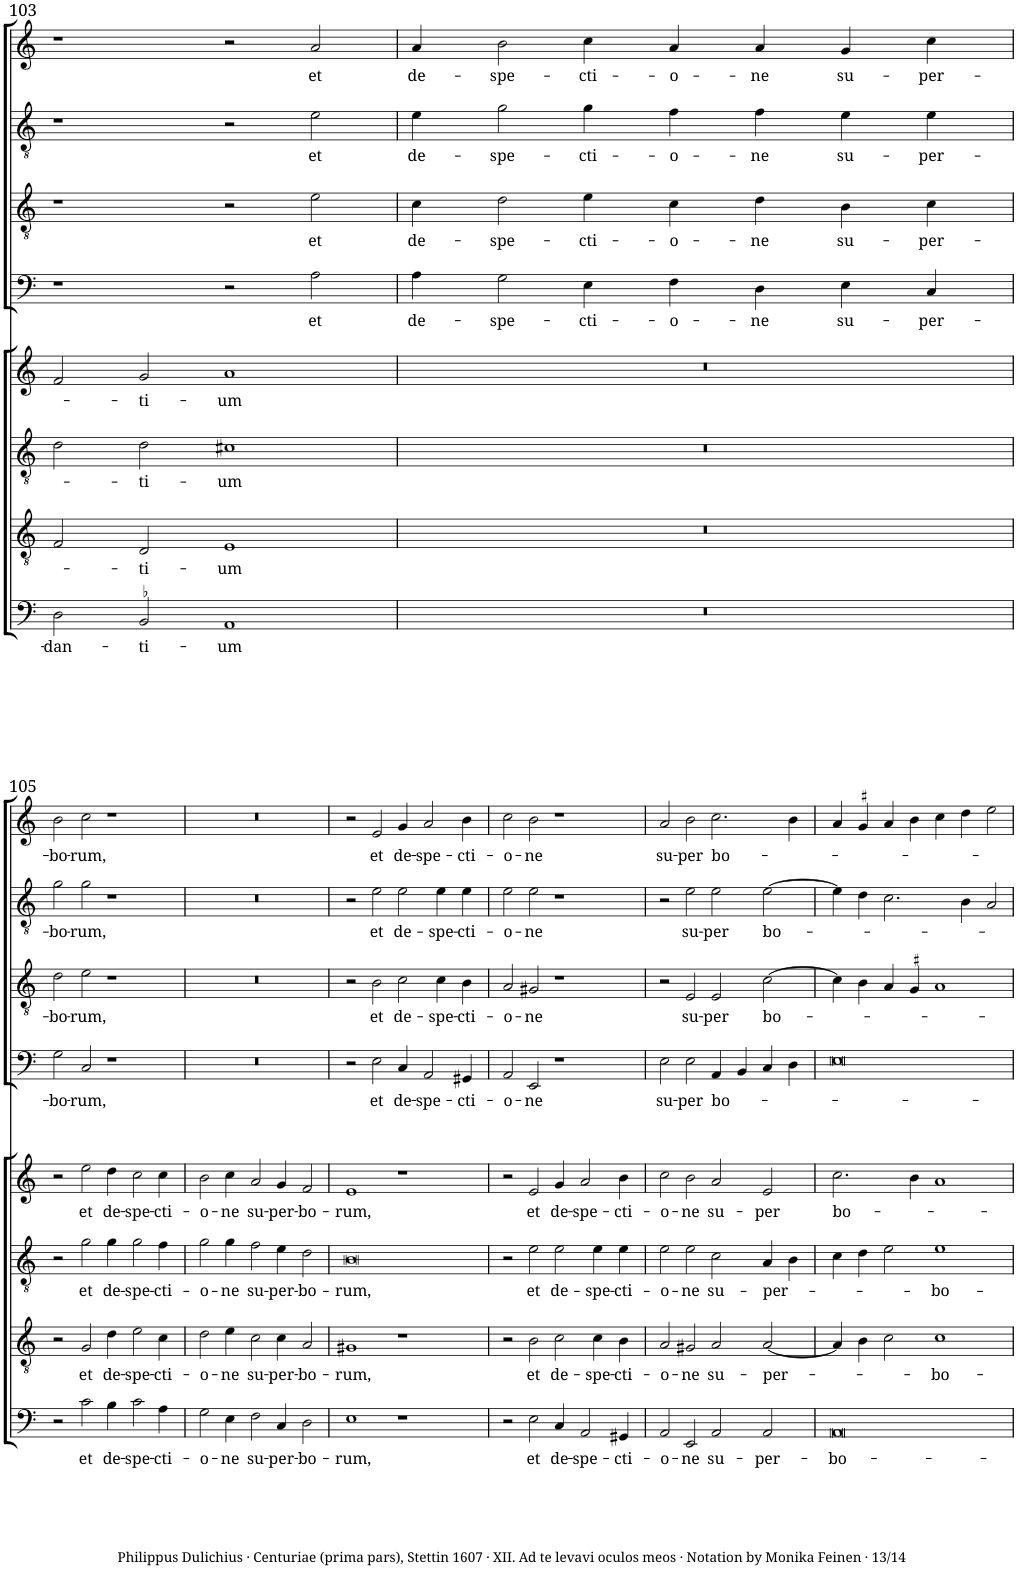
**kern	**text	**kern	**text	**kern	**text	**kern	**text	**kern	**text	**kern	**text	**kern	**text	**kern	**text
*part8	*part8	*part7	*part7	*part6	*part6	*part5	*part5	*part4	*part4	*part3	*part3	*part2	*part2	*part1	*part1
*staff8	*staff8	*staff7	*staff7	*staff6	*staff6	*staff5	*staff5	*staff4	*staff4	*staff3	*staff3	*staff2	*staff2	*staff1	*staff1
*I"Basis.	*	*I"Tenor.	*	*I"Altus.	*	*I"Discantus.	*	*I"Quinta vox.	*	*I"Sexta vox.	*	*I"Septima vox.	*	*I"Octava vox.	*
!!LO:PB:g=z
*clefF4	*	*clefGv2	*	*clefGv2	*	*clefG2	*	*clefF4	*	*clefGv2	*	*clefGv2	*	*clefG2	*
*k[]	*	*k[]	*	*k[]	*	*k[]	*	*k[]	*	*k[]	*	*k[]	*	*k[]	*
*M4/2	*	*M4/2	*	*M4/2	*	*M4/2	*	*M4/2	*	*M4/2	*	*M4/2	*	*M4/2	*
*met(c)	*	*met(c)	*	*met(c)	*	*met(c)	*	*met(c)	*	*met(c)	*	*met(c)	*	*met(c)	*
=103	=103	=103	=103	=103	=103	=103	=103	=103	=103	=103	=103	=103	=103	=103	=103
!	!LO:LY:b	!	!	!	!	!	!	!	!	!	!	!	!	!	!
2D\	-dan-	2F/	.	2d\	.	2f/	.	1r	.	1r	.	1r	.	1r	.
!	!LO:LY:b	!	!LO:LY:b	!	!LO:LY:b	!	!LO:LY:b	!	!	!	!	!	!	!	!
2BB-X/	-ti-	2D/	-ti-	2d\	-ti-	2g/	-ti-	.	.	.	.	.	.	.	.
!	!LO:LY:b	!	!LO:LY:b	!	!LO:LY:b	!	!LO:LY:b	!	!	!	!	!	!	!	!
1AA	-um	1E	-um	1c#X	-um	1a	-um	2r	.	2r	.	2r	.	2r	.
!	!	!	!	!	!	!	!	!	!LO:LY:b	!	!LO:LY:b	!	!LO:LY:b	!	!LO:LY:b
.	.	.	.	.	.	.	.	2A\	et	2e\	et	2e\	et	2a/	et
=104	=104	=104	=104	=104	=104	=104	=104	=104	=104	=104	=104	=104	=104	=104	=104
!	!	!	!	!	!	!	!	!	!LO:LY:b	!	!LO:LY:b	!	!LO:LY:b	!	!LO:LY:b
0r	.	0r	.	0r	.	0r	.	4A\	de-	4c\	de-	4e\	de-	4a/	de-
!	!	!	!	!	!	!	!	!	!LO:LY:b	!	!LO:LY:b	!	!LO:LY:b	!	!LO:LY:b
.	.	.	.	.	.	.	.	2G\	-spe-	2d\	-spe-	2g\	-spe-	2b\	-spe-
!	!	!	!	!	!	!	!	!	!LO:LY:b	!	!LO:LY:b	!	!LO:LY:b	!	!LO:LY:b
.	.	.	.	.	.	.	.	4E\	-cti-	4e\	-cti-	4g\	-cti-	4cc\	-cti-
!	!	!	!	!	!	!	!	!	!LO:LY:b	!	!LO:LY:b	!	!LO:LY:b	!	!LO:LY:b
.	.	.	.	.	.	.	.	4F\	-o-	4c\	-o-	4f\	-o-	4a/	-o-
!	!	!	!	!	!	!	!	!	!LO:LY:b	!	!LO:LY:b	!	!LO:LY:b	!	!LO:LY:b
.	.	.	.	.	.	.	.	4D\	-ne	4d\	-ne	4f\	-ne	4a/	-ne
!	!	!	!	!	!	!	!	!	!LO:LY:b	!	!LO:LY:b	!	!LO:LY:b	!	!LO:LY:b
.	.	.	.	.	.	.	.	4E\	su-	4B\	su-	4e\	su-	4g/	su-
!	!	!	!	!	!	!	!	!	!LO:LY:b	!	!LO:LY:b	!	!LO:LY:b	!	!LO:LY:b
.	.	.	.	.	.	.	.	4C/	-per-	4c\	-per-	4e\	-per-	4cc\	-per-
!!LO:LB:g=z
=105	=105	=105	=105	=105	=105	=105	=105	=105	=105	=105	=105	=105	=105	=105	=105
!	!	!	!	!	!	!	!	!	!LO:LY:b	!	!LO:LY:b	!	!LO:LY:b	!	!LO:LY:b
2r	.	2r	.	2r	.	2r	.	2G\	-bo-	2d\	-bo-	2g\	-bo-	2b\	-bo-
!	!LO:LY:b	!	!LO:LY:b	!	!LO:LY:b	!	!LO:LY:b	!	!LO:LY:b	!	!LO:LY:b	!	!LO:LY:b	!	!LO:LY:b
2c\	et	2G/	et	2g\	et	2ee\	et	2C/	-rum,	2e\	-rum,	2g\	-rum,	2cc\	-rum,
!	!LO:LY:b	!	!LO:LY:b	!	!LO:LY:b	!	!LO:LY:b	!	!	!	!	!	!	!	!
4B\	de-	4d\	de-	4g\	de-	4dd\	de-	1r	.	1r	.	1r	.	1r	.
!	!LO:LY:b	!	!LO:LY:b	!	!LO:LY:b	!	!LO:LY:b	!	!	!	!	!	!	!	!
2c\	-spe-	2e\	-spe-	2g\	-spe-	2cc\	-spe-	.	.	.	.	.	.	.	.
!	!LO:LY:b	!	!LO:LY:b	!	!LO:LY:b	!	!LO:LY:b	!	!	!	!	!	!	!	!
4A\	-cti-	4c\	-cti-	4f\	-cti-	4cc\	-cti-	.	.	.	.	.	.	.	.
=106	=106	=106	=106	=106	=106	=106	=106	=106	=106	=106	=106	=106	=106	=106	=106
!	!LO:LY:b	!	!LO:LY:b	!	!LO:LY:b	!	!LO:LY:b	!	!	!	!	!	!	!	!
2G\	-o-	2d\	-o-	2g\	-o-	2b\	-o-	0r	.	0r	.	0r	.	0r	.
!	!LO:LY:b	!	!LO:LY:b	!	!LO:LY:b	!	!LO:LY:b	!	!	!	!	!	!	!	!
4E\	-ne	4e\	-ne	4g\	-ne	4cc\	-ne	.	.	.	.	.	.	.	.
!	!LO:LY:b	!	!LO:LY:b	!	!LO:LY:b	!	!LO:LY:b	!	!	!	!	!	!	!	!
2F\	su-	2c\	su-	2f\	su-	2a/	su-	.	.	.	.	.	.	.	.
!	!LO:LY:b	!	!LO:LY:b	!	!LO:LY:b	!	!LO:LY:b	!	!	!	!	!	!	!	!
4C/	-per-	4c\	-per-	4e\	-per-	4g/	-per-	.	.	.	.	.	.	.	.
!	!LO:LY:b	!	!LO:LY:b	!	!LO:LY:b	!	!LO:LY:b	!	!	!	!	!	!	!	!
2D\	-bo-	2A/	-bo-	2d\	-bo-	2f/	-bo-	.	.	.	.	.	.	.	.
=107	=107	=107	=107	=107	=107	=107	=107	=107	=107	=107	=107	=107	=107	=107	=107
!	!LO:LY:b	!	!LO:LY:b	!	!LO:LY:b	!	!LO:LY:b	!	!	!	!	!	!	!	!
1E	-rum,	1G#X	-rum,	0B	-rum,	1e	-rum,	2r	.	2r	.	2r	.	2r	.
!	!	!	!	!	!	!	!	!	!LO:LY:b	!	!LO:LY:b	!	!LO:LY:b	!	!LO:LY:b
.	.	.	.	.	.	.	.	2E\	et	2B\	et	2e\	et	2e/	et
!	!	!	!	!	!	!	!	!	!LO:LY:b	!	!LO:LY:b	!	!LO:LY:b	!	!LO:LY:b
1r	.	1r	.	.	.	1r	.	4C/	de-	2c\	de-	2e\	de-	4g/	de-
!	!	!	!	!	!	!	!	!	!LO:LY:b	!	!	!	!	!	!LO:LY:b
.	.	.	.	.	.	.	.	2AA/	-spe-	.	.	.	.	2a/	-spe-
!	!	!	!	!	!	!	!	!	!	!	!LO:LY:b	!	!LO:LY:b	!	!
.	.	.	.	.	.	.	.	.	.	4c\	-spe-	4e\	-spe-	.	.
!	!	!	!	!	!	!	!	!	!LO:LY:b	!	!LO:LY:b	!	!LO:LY:b	!	!LO:LY:b
.	.	.	.	.	.	.	.	4GG#X/	-cti-	4B\	-cti-	4e\	-cti-	4b\	-cti-
=108	=108	=108	=108	=108	=108	=108	=108	=108	=108	=108	=108	=108	=108	=108	=108
!	!	!	!	!	!	!	!	!	!LO:LY:b	!	!LO:LY:b	!	!LO:LY:b	!	!LO:LY:b
2r	.	2r	.	2r	.	2r	.	2AA/	-o-	2A/	-o-	2e\	-o-	2cc\	-o-
!	!LO:LY:b	!	!LO:LY:b	!	!LO:LY:b	!	!LO:LY:b	!	!LO:LY:b	!	!LO:LY:b	!	!LO:LY:b	!	!LO:LY:b
2E\	et	2B\	et	2e\	et	2e/	et	2EE/	-ne	2G#X/	-ne	2e\	-ne	2b\	-ne
!	!LO:LY:b	!	!LO:LY:b	!	!LO:LY:b	!	!LO:LY:b	!	!	!	!	!	!	!	!
4C/	de-	2c\	de-	2e\	de-	4g/	de-	1r	.	1r	.	1r	.	1r	.
!	!LO:LY:b	!	!	!	!	!	!LO:LY:b	!	!	!	!	!	!	!	!
2AA/	-spe-	.	.	.	.	2a/	-spe-	.	.	.	.	.	.	.	.
!	!	!	!LO:LY:b	!	!LO:LY:b	!	!	!	!	!	!	!	!	!	!
.	.	4c\	-spe-	4e\	-spe-	.	.	.	.	.	.	.	.	.	.
!	!LO:LY:b	!	!LO:LY:b	!	!LO:LY:b	!	!LO:LY:b	!	!	!	!	!	!	!	!
4GG#X/	-cti-	4B\	-cti-	4e\	-cti-	4b\	-cti-	.	.	.	.	.	.	.	.
=109	=109	=109	=109	=109	=109	=109	=109	=109	=109	=109	=109	=109	=109	=109	=109
!	!LO:LY:b	!	!LO:LY:b	!	!LO:LY:b	!	!LO:LY:b	!	!LO:LY:b	!	!	!	!	!	!LO:LY:b
2AA/	-o-	2A/	-o-	2e\	-o-	2cc\	-o-	2E\	su-	2r	.	2r	.	2a/	su-
!	!LO:LY:b	!	!LO:LY:b	!	!LO:LY:b	!	!LO:LY:b	!	!LO:LY:b	!	!LO:LY:b	!	!LO:LY:b	!	!LO:LY:b
2EE/	-ne	2G#X/	-ne	2e\	-ne	2b\	-ne	2E\	-per	2E/	su-	2e\	su-	2b\	-per
!	!LO:LY:b	!	!LO:LY:b	!	!LO:LY:b	!	!LO:LY:b	!	!LO:LY:b	!	!LO:LY:b	!	!LO:LY:b	!	!LO:LY:b
2AA/	su-	2A/	su-	2c\	su-	2a/	su-	4AA/	bo-	2E/	-per	2e\	-per	2.cc\	bo-
.	.	.	.	.	.	.	.	4BB/	.	.	.	.	.	.	.
!	!LO:LY:b	!	!LO:LY:b	!	!LO:LY:b	!	!LO:LY:b	!	!	!	!LO:LY:b	!	!LO:LY:b	!	!
2AA/	-per-	[2A/	-per-	4A/	-per-	2e/	-per	4C/	.	[2c\	bo-	[2e\	bo-	.	.
.	.	.	.	4B\	.	.	.	4D\	.	.	.	.	.	4b\	.
=110	=110	=110	=110	=110	=110	=110	=110	=110	=110	=110	=110	=110	=110	=110	=110
!	!LO:LY:b	!	!	!	!	!	!LO:LY:b	!	!	!	!	!	!	!	!
0AA	-bo-	4A/]	.	4c\	.	2.cc\	bo-	0E	.	4c\]	.	4e\]	.	4a/	.
.	.	4B\	.	4d\	.	.	.	.	.	4B\	.	4d\	.	4g#X/	.
.	.	2c\	.	2e\	.	.	.	.	.	4A/	.	2.c\	.	4a/	.
.	.	.	.	.	.	4b\	.	.	.	4G#X/	.	.	.	4b\	.
!	!	!	!LO:LY:b	!	!LO:LY:b	!	!	!	!	!	!	!	!	!	!
.	.	1c	-bo-	1e	-bo-	1a	.	.	.	1A	.	.	.	4cc\	.
.	.	.	.	.	.	.	.	.	.	.	.	4B\	.	4dd\	.
.	.	.	.	.	.	.	.	.	.	.	.	2A/	.	2ee\	.
=	=	=	=	=	=	=	=	=	=	=	=	=	=	=	=
*-	*-	*-	*-	*-	*-	*-	*-	*-	*-	*-	*-	*-	*-	*-	*-
